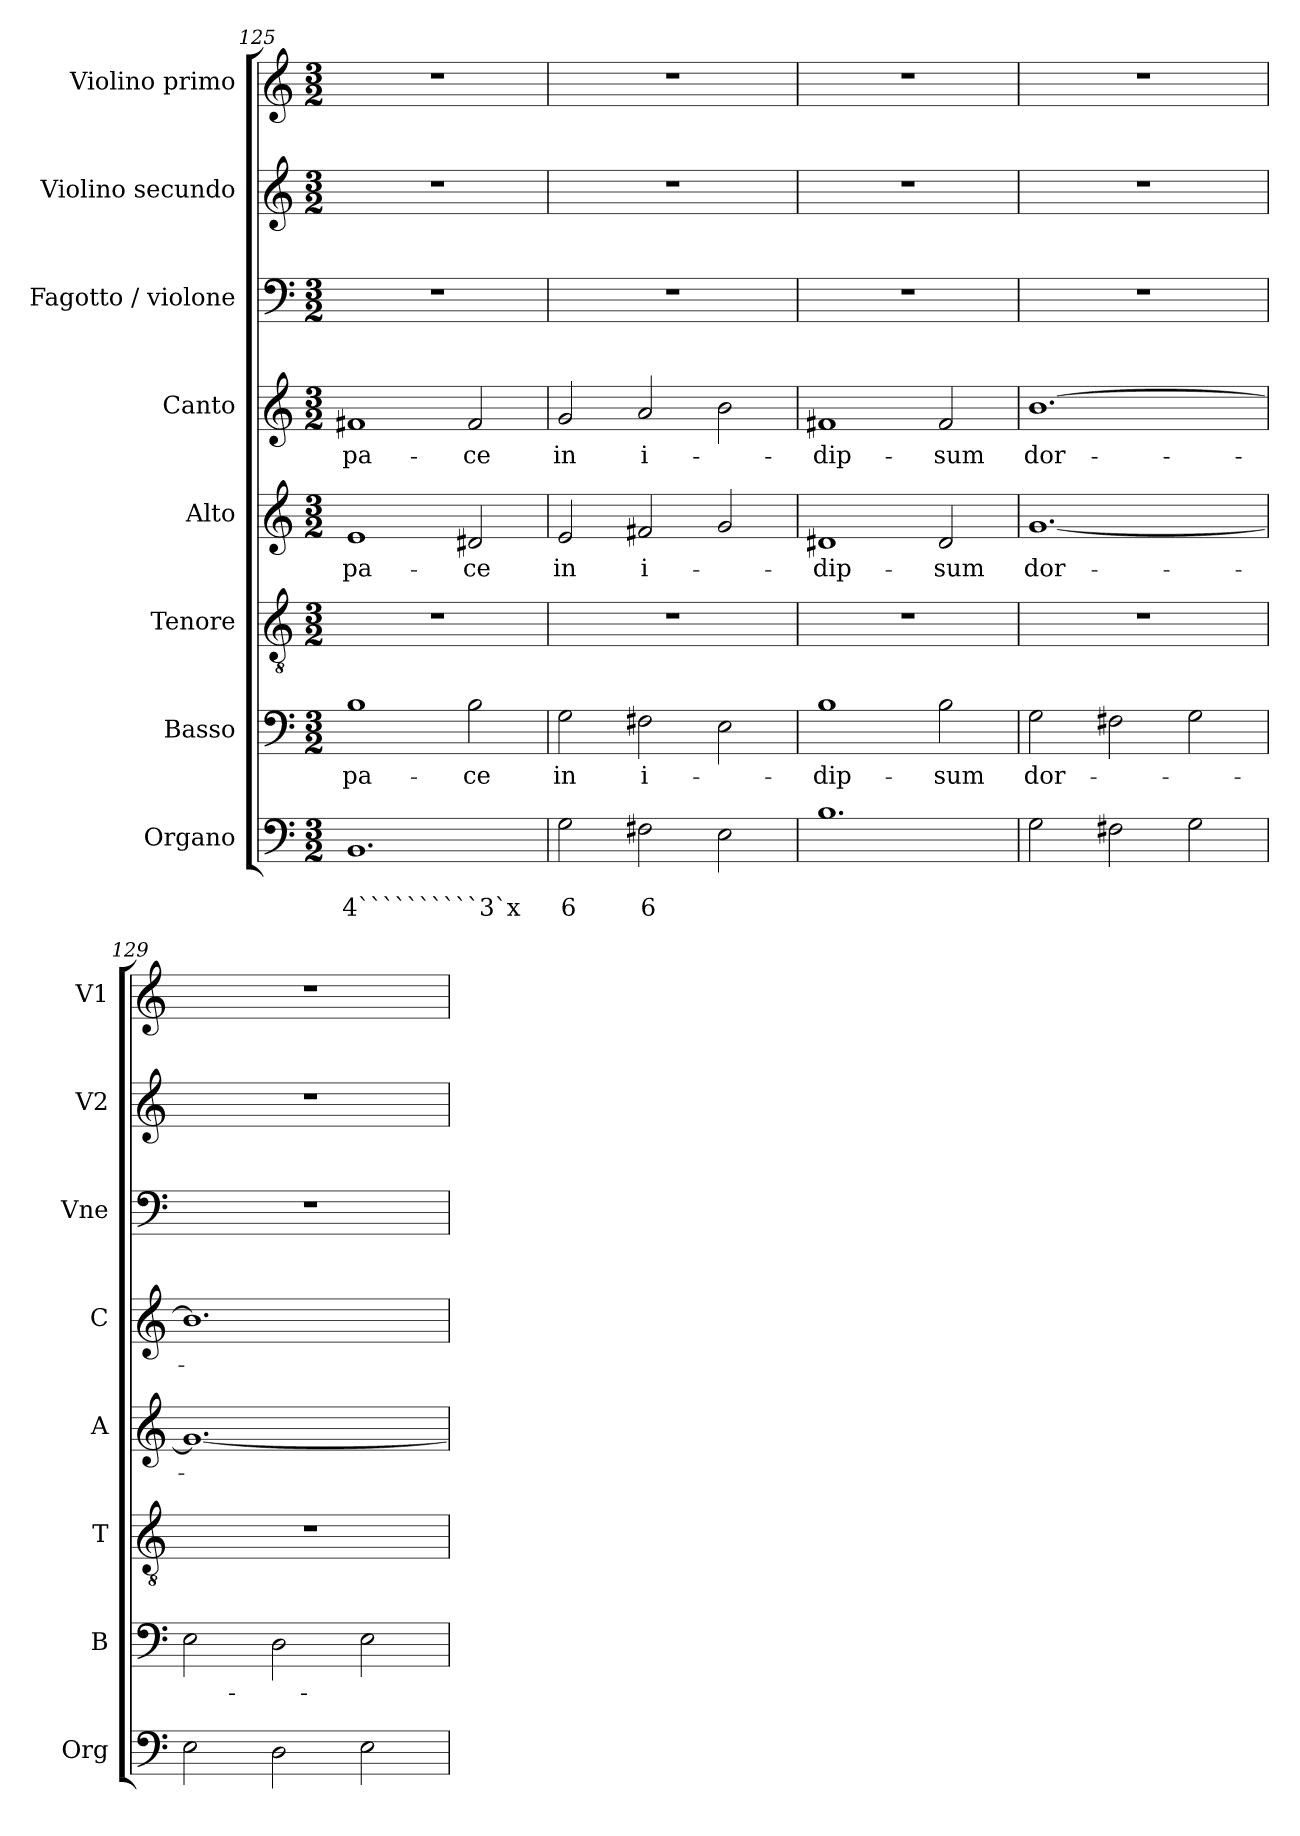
**kern	**text	**text	**kern	**text	**kern	**kern	**text	**kern	**text	**kern	**kern	**kern
*part8	*part8	*part8	*part7	*part7	*part6	*part5	*part5	*part4	*part4	*part3	*part2	*part1
*staff8	*staff8	*staff8	*staff7	*staff7	*staff6	*staff5	*staff5	*staff4	*staff4	*staff3	*staff2	*staff1
*I"Organo	*	*	*I"Basso	*	*I"Tenore	*I"Alto	*	*I"Canto	*	*I"Fagotto / violone	*I"Violino secundo	*I"Violino primo
*I'Org	*	*	*I'B	*	*I'T	*I'A	*	*I'C	*	*I'Vne	*I'V2	*I'V1
*clefF4	*	*	*clefF4	*	*clefGv2	*clefG2	*	*clefG2	*	*clefF4	*clefG2	*clefG2
*k[]	*	*	*k[]	*	*k[]	*k[]	*	*k[]	*	*k[]	*k[]	*k[]
*C:	*	*	*C:	*	*C:	*C:	*	*C:	*	*C:	*C:	*C:
*M3/2	*	*	*M3/2	*	*M3/2	*M3/2	*	*M3/2	*	*M3/2	*M3/2	*M3/2
=125	=125	=125	=125	=125	=125	=125	=125	=125	=125	=125	=125	=125
!	!	!LO:LY:b	!	!LO:LY:b	!	!	!LO:LY:b	!	!LO:LY:b	!	!	!
1.BB	.	4``````````3`x	1B	pa-	1.r	1e	pa-	1f#X	pa-	1.r	1.r	1.r
!	!	!	!	!LO:LY:b	!	!	!LO:LY:b	!	!LO:LY:b	!	!	!
.	.	.	2B\	-ce	.	2d#X/	-ce	2f#/	-ce	.	.	.
=126	=126	=126	=126	=126	=126	=126	=126	=126	=126	=126	=126	=126
!	!	!LO:LY:b	!	!LO:LY:b	!	!	!LO:LY:b	!	!LO:LY:b	!	!	!
2G\	.	6	2G\	in	1.r	2e/	in	2g/	in	1.r	1.r	1.r
!	!	!LO:LY:b	!	!LO:LY:b	!	!	!LO:LY:b	!	!LO:LY:b	!	!	!
2F#X\	.	6	2F#X\	i-	.	2f#X/	i-	2a/	i-	.	.	.
2E\	.	.	2E\	.	.	2g/	.	2b\	.	.	.	.
=127	=127	=127	=127	=127	=127	=127	=127	=127	=127	=127	=127	=127
!	!	!	!	!LO:LY:b	!	!	!LO:LY:b	!	!LO:LY:b	!	!	!
1.B	.	.	1B	-dip-	1.r	1d#X	-dip-	1f#X	-dip-	1.r	1.r	1.r
!	!	!	!	!LO:LY:b	!	!	!LO:LY:b	!	!LO:LY:b	!	!	!
.	.	.	2B\	-sum	.	2d#/	-sum	2f#/	-sum	.	.	.
=128	=128	=128	=128	=128	=128	=128	=128	=128	=128	=128	=128	=128
!	!	!	!	!LO:LY:b	!	!	!LO:LY:b	!	!LO:LY:b	!	!	!
2G\	.	.	2G\	dor-	1.r	[1.g	dor-	[1.b	dor-	1.r	1.r	1.r
2F#X\	.	.	2F#X\	.	.	.	.	.	.	.	.	.
2G\	.	.	2G\	.	.	.	.	.	.	.	.	.
=129	=129	=129	=129	=129	=129	=129	=129	=129	=129	=129	=129	=129
2E\	.	.	2E\	.	1.r	1.g_	.	1.b]	.	1.r	1.r	1.r
2D\	.	.	2D\	.	.	.	.	.	.	.	.	.
2E\	.	.	2E\	.	.	.	.	.	.	.	.	.
=	=	=	=	=	=	=	=	=	=	=	=	=
*-	*-	*-	*-	*-	*-	*-	*-	*-	*-	*-	*-	*-
